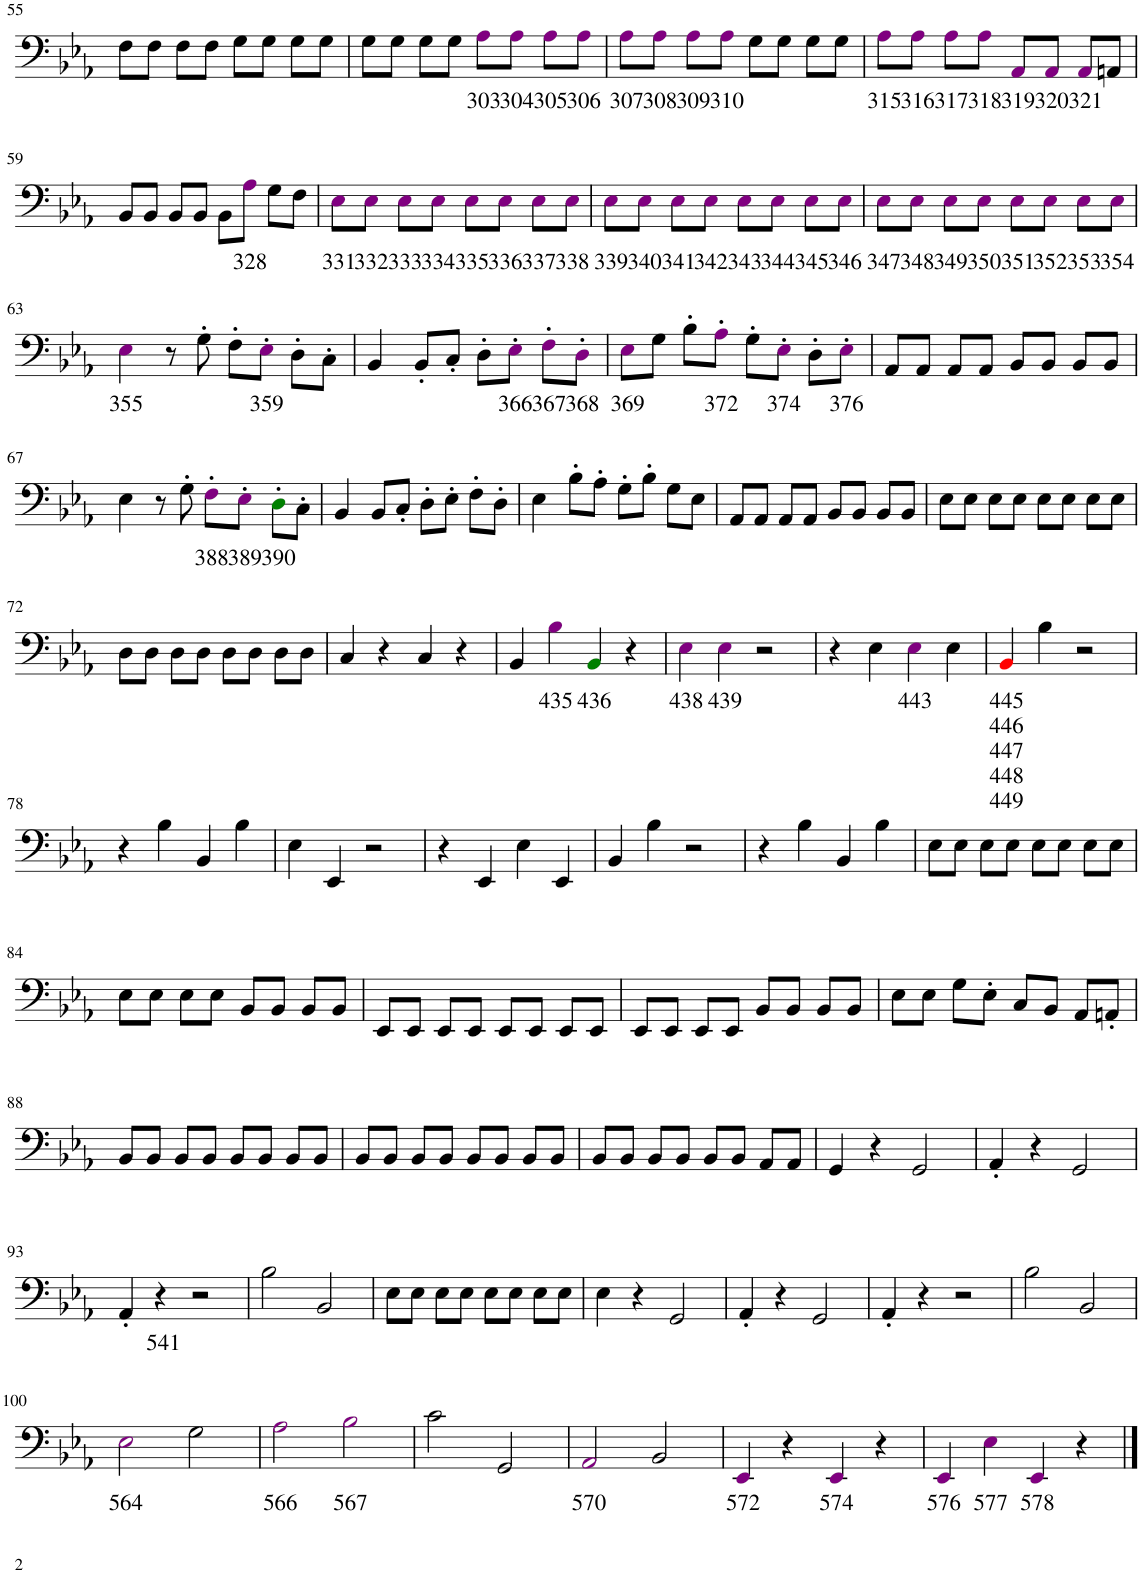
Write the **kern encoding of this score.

**kern	**text	**text	**text	**text	**text
*part1	*part1	*part1	*part1	*part1	*part1
*staff1	*staff1	*staff1	*staff1	*staff1	*staff1
*I"Violoncellos, Violoncello	*	*	*	*	*
*I'Vcs.	*	*	*	*	*
!!LO:PB:g=z
*clefF4	*	*	*	*	*
*k[b-e-a-]	*	*	*	*	*
*M4/4	*	*	*	*	*
=55	=55	=55	=55	=55	=55
8F\L	.	.	.	.	.
8F\J	.	.	.	.	.
8F\L	.	.	.	.	.
8F\J	.	.	.	.	.
8G\L	.	.	.	.	.
8G\J	.	.	.	.	.
8G\L	.	.	.	.	.
8G\J	.	.	.	.	.
=56	=56	=56	=56	=56	=56
8G\L	.	.	.	.	.
8G\J	.	.	.	.	.
8G\L	.	.	.	.	.
8G\J	.	.	.	.	.
!	!LO:LY:b	!	!	!	!
8A-i\L	303	.	.	.	.
!	!LO:LY:b	!	!	!	!
8A-i\J	304	.	.	.	.
!	!LO:LY:b	!	!	!	!
8A-i\L	305	.	.	.	.
!	!LO:LY:b	!	!	!	!
8A-i\J	306	.	.	.	.
=57	=57	=57	=57	=57	=57
!	!LO:LY:b	!	!	!	!
8A-i\L	307	.	.	.	.
!	!LO:LY:b	!	!	!	!
8A-i\J	308	.	.	.	.
!	!LO:LY:b	!	!	!	!
8A-i\L	309	.	.	.	.
!	!LO:LY:b	!	!	!	!
8A-i\J	310	.	.	.	.
8G\L	.	.	.	.	.
8G\J	.	.	.	.	.
8G\L	.	.	.	.	.
8G\J	.	.	.	.	.
=58	=58	=58	=58	=58	=58
!	!LO:LY:b	!	!	!	!
8A-i\L	315	.	.	.	.
!	!LO:LY:b	!	!	!	!
8A-i\J	316	.	.	.	.
!	!LO:LY:b	!	!	!	!
8A-i\L	317	.	.	.	.
!	!LO:LY:b	!	!	!	!
8A-i\J	318	.	.	.	.
!	!LO:LY:b	!	!	!	!
8AA-i/L	319	.	.	.	.
!	!LO:LY:b	!	!	!	!
8AA-i/J	320	.	.	.	.
!	!LO:LY:b	!	!	!	!
8AA-i/L	321	.	.	.	.
8AAn/J	.	.	.	.	.
!!LO:LB:g=z
=59	=59	=59	=59	=59	=59
8BB-/L	.	.	.	.	.
8BB-/J	.	.	.	.	.
8BB-/L	.	.	.	.	.
8BB-/J	.	.	.	.	.
8BB-\L	.	.	.	.	.
!	!LO:LY:b	!	!	!	!
8A-i\J	328	.	.	.	.
8G\L	.	.	.	.	.
8F\J	.	.	.	.	.
=60	=60	=60	=60	=60	=60
!	!LO:LY:b	!	!	!	!
8E-i\L	331	.	.	.	.
!	!LO:LY:b	!	!	!	!
8E-i\J	332	.	.	.	.
!	!LO:LY:b	!	!	!	!
8E-i\L	333	.	.	.	.
!	!LO:LY:b	!	!	!	!
8E-i\J	334	.	.	.	.
!	!LO:LY:b	!	!	!	!
8E-i\L	335	.	.	.	.
!	!LO:LY:b	!	!	!	!
8E-i\J	336	.	.	.	.
!	!LO:LY:b	!	!	!	!
8E-i\L	337	.	.	.	.
!	!LO:LY:b	!	!	!	!
8E-i\J	338	.	.	.	.
=61	=61	=61	=61	=61	=61
!	!LO:LY:b	!	!	!	!
8E-i\L	339	.	.	.	.
!	!LO:LY:b	!	!	!	!
8E-i\J	340	.	.	.	.
!	!LO:LY:b	!	!	!	!
8E-i\L	341	.	.	.	.
!	!LO:LY:b	!	!	!	!
8E-i\J	342	.	.	.	.
!	!LO:LY:b	!	!	!	!
8E-i\L	343	.	.	.	.
!	!LO:LY:b	!	!	!	!
8E-i\J	344	.	.	.	.
!	!LO:LY:b	!	!	!	!
8E-i\L	345	.	.	.	.
!	!LO:LY:b	!	!	!	!
8E-i\J	346	.	.	.	.
=62	=62	=62	=62	=62	=62
!	!LO:LY:b	!	!	!	!
8E-i\L	347	.	.	.	.
!	!LO:LY:b	!	!	!	!
8E-i\J	348	.	.	.	.
!	!LO:LY:b	!	!	!	!
8E-i\L	349	.	.	.	.
!	!LO:LY:b	!	!	!	!
8E-i\J	350	.	.	.	.
!	!LO:LY:b	!	!	!	!
8E-i\L	351	.	.	.	.
!	!LO:LY:b	!	!	!	!
8E-i\J	352	.	.	.	.
!	!LO:LY:b	!	!	!	!
8E-i\L	353	.	.	.	.
!	!LO:LY:b	!	!	!	!
8E-i\J	354	.	.	.	.
!!LO:LB:g=z
=63	=63	=63	=63	=63	=63
!	!LO:LY:b	!	!	!	!
4E-i\	355	.	.	.	.
8r	.	.	.	.	.
8G'\	.	.	.	.	.
8F'\L	.	.	.	.	.
!	!LO:LY:b	!	!	!	!
8E-'i\J	359	.	.	.	.
8D'\L	.	.	.	.	.
8C'\J	.	.	.	.	.
=64	=64	=64	=64	=64	=64
4BB-/	.	.	.	.	.
8BB-'/L	.	.	.	.	.
8C'/J	.	.	.	.	.
8D'\L	.	.	.	.	.
!	!LO:LY:b	!	!	!	!
8E-'i\J	366	.	.	.	.
!	!LO:LY:b	!	!	!	!
8F'i\L	367	.	.	.	.
!	!LO:LY:b	!	!	!	!
8D'i\J	368	.	.	.	.
=65	=65	=65	=65	=65	=65
!	!LO:LY:b	!	!	!	!
8E-i\L	369	.	.	.	.
8G\J	.	.	.	.	.
8B-'\L	.	.	.	.	.
!	!LO:LY:b	!	!	!	!
8A-'i\J	372	.	.	.	.
8G'\L	.	.	.	.	.
!	!LO:LY:b	!	!	!	!
8E-'i\J	374	.	.	.	.
8D'\L	.	.	.	.	.
!	!LO:LY:b	!	!	!	!
8E-'i\J	376	.	.	.	.
=66	=66	=66	=66	=66	=66
8AA-/L	.	.	.	.	.
8AA-/J	.	.	.	.	.
8AA-/L	.	.	.	.	.
8AA-/J	.	.	.	.	.
8BB-/L	.	.	.	.	.
8BB-/J	.	.	.	.	.
8BB-/L	.	.	.	.	.
8BB-/J	.	.	.	.	.
!!LO:LB:g=z
=67	=67	=67	=67	=67	=67
4E-\	.	.	.	.	.
8r	.	.	.	.	.
8G'\	.	.	.	.	.
!	!LO:LY:b	!	!	!	!
8F'i\L	388	.	.	.	.
!	!LO:LY:b	!	!	!	!
8E-'i\J	389	.	.	.	.
!	!LO:LY:b	!	!	!	!
8D'j\L	390	.	.	.	.
8C'\J	.	.	.	.	.
=68	=68	=68	=68	=68	=68
4BB-/	.	.	.	.	.
8BB-/L	.	.	.	.	.
8C'/J	.	.	.	.	.
8D'\L	.	.	.	.	.
8E-'\J	.	.	.	.	.
8F'\L	.	.	.	.	.
8D'\J	.	.	.	.	.
=69	=69	=69	=69	=69	=69
4E-\	.	.	.	.	.
8B-'\L	.	.	.	.	.
8A-'\J	.	.	.	.	.
8G'\L	.	.	.	.	.
8B-'\J	.	.	.	.	.
8G\L	.	.	.	.	.
8E-\J	.	.	.	.	.
=70	=70	=70	=70	=70	=70
8AA-/L	.	.	.	.	.
8AA-/J	.	.	.	.	.
8AA-/L	.	.	.	.	.
8AA-/J	.	.	.	.	.
8BB-/L	.	.	.	.	.
8BB-/J	.	.	.	.	.
8BB-/L	.	.	.	.	.
8BB-/J	.	.	.	.	.
=71	=71	=71	=71	=71	=71
8E-\L	.	.	.	.	.
8E-\J	.	.	.	.	.
8E-\L	.	.	.	.	.
8E-\J	.	.	.	.	.
8E-\L	.	.	.	.	.
8E-\J	.	.	.	.	.
8E-\L	.	.	.	.	.
8E-\J	.	.	.	.	.
!!LO:LB:g=z
=72	=72	=72	=72	=72	=72
8D\L	.	.	.	.	.
8D\J	.	.	.	.	.
8D\L	.	.	.	.	.
8D\J	.	.	.	.	.
8D\L	.	.	.	.	.
8D\J	.	.	.	.	.
8D\L	.	.	.	.	.
8D\J	.	.	.	.	.
=73	=73	=73	=73	=73	=73
4C/	.	.	.	.	.
4r	.	.	.	.	.
4C/	.	.	.	.	.
4r	.	.	.	.	.
=74	=74	=74	=74	=74	=74
4BB-/	.	.	.	.	.
!	!LO:LY:b	!	!	!	!
4B-i\	435	.	.	.	.
!	!LO:LY:b	!	!	!	!
4BB-j/	436	.	.	.	.
4r	.	.	.	.	.
=75	=75	=75	=75	=75	=75
!	!LO:LY:b	!	!	!	!
4E-i\	438	.	.	.	.
!	!LO:LY:b	!	!	!	!
4E-i\	439	.	.	.	.
2r	.	.	.	.	.
=76	=76	=76	=76	=76	=76
4r	.	.	.	.	.
4E-\	.	.	.	.	.
!	!LO:LY:b	!	!	!	!
4E-i\	443	.	.	.	.
4E-\	.	.	.	.	.
=77	=77	=77	=77	=77	=77
!	!LO:LY:b	!LO:LY:b	!LO:LY:b	!LO:LY:b	!LO:LY:b
4BB-Z/	445	446	447	448	449
4B-\	.	.	.	.	.
2r	.	.	.	.	.
!!LO:LB:g=z
=78	=78	=78	=78	=78	=78
4r	.	.	.	.	.
4B-\	.	.	.	.	.
4BB-/	.	.	.	.	.
4B-\	.	.	.	.	.
=79	=79	=79	=79	=79	=79
4E-\	.	.	.	.	.
4EE-/	.	.	.	.	.
2r	.	.	.	.	.
=80	=80	=80	=80	=80	=80
4r	.	.	.	.	.
4EE-/	.	.	.	.	.
4E-\	.	.	.	.	.
4EE-/	.	.	.	.	.
=81	=81	=81	=81	=81	=81
4BB-/	.	.	.	.	.
4B-\	.	.	.	.	.
2r	.	.	.	.	.
=82	=82	=82	=82	=82	=82
4r	.	.	.	.	.
4B-\	.	.	.	.	.
4BB-/	.	.	.	.	.
4B-\	.	.	.	.	.
=83	=83	=83	=83	=83	=83
8E-\L	.	.	.	.	.
8E-\J	.	.	.	.	.
8E-\L	.	.	.	.	.
8E-\J	.	.	.	.	.
8E-\L	.	.	.	.	.
8E-\J	.	.	.	.	.
8E-\L	.	.	.	.	.
8E-\J	.	.	.	.	.
!!LO:LB:g=z
=84	=84	=84	=84	=84	=84
8E-\L	.	.	.	.	.
8E-\J	.	.	.	.	.
8E-\L	.	.	.	.	.
8E-\J	.	.	.	.	.
8BB-/L	.	.	.	.	.
8BB-/J	.	.	.	.	.
8BB-/L	.	.	.	.	.
8BB-/J	.	.	.	.	.
=85	=85	=85	=85	=85	=85
8EE-/L	.	.	.	.	.
8EE-/J	.	.	.	.	.
8EE-/L	.	.	.	.	.
8EE-/J	.	.	.	.	.
8EE-/L	.	.	.	.	.
8EE-/J	.	.	.	.	.
8EE-/L	.	.	.	.	.
8EE-/J	.	.	.	.	.
=86	=86	=86	=86	=86	=86
8EE-/L	.	.	.	.	.
8EE-/J	.	.	.	.	.
8EE-/L	.	.	.	.	.
8EE-/J	.	.	.	.	.
8BB-/L	.	.	.	.	.
8BB-/J	.	.	.	.	.
8BB-/L	.	.	.	.	.
8BB-/J	.	.	.	.	.
=87	=87	=87	=87	=87	=87
8E-\L	.	.	.	.	.
8E-\J	.	.	.	.	.
8G\L	.	.	.	.	.
8E-'\J	.	.	.	.	.
8C/L	.	.	.	.	.
8BB-/J	.	.	.	.	.
8AA-/L	.	.	.	.	.
8AAn'/J	.	.	.	.	.
!!LO:LB:g=z
=88	=88	=88	=88	=88	=88
8BB-/L	.	.	.	.	.
8BB-/J	.	.	.	.	.
8BB-/L	.	.	.	.	.
8BB-/J	.	.	.	.	.
8BB-/L	.	.	.	.	.
8BB-/J	.	.	.	.	.
8BB-/L	.	.	.	.	.
8BB-/J	.	.	.	.	.
=89	=89	=89	=89	=89	=89
8BB-/L	.	.	.	.	.
8BB-/J	.	.	.	.	.
8BB-/L	.	.	.	.	.
8BB-/J	.	.	.	.	.
8BB-/L	.	.	.	.	.
8BB-/J	.	.	.	.	.
8BB-/L	.	.	.	.	.
8BB-/J	.	.	.	.	.
=90	=90	=90	=90	=90	=90
8BB-/L	.	.	.	.	.
8BB-/J	.	.	.	.	.
8BB-/L	.	.	.	.	.
8BB-/J	.	.	.	.	.
8BB-/L	.	.	.	.	.
8BB-/J	.	.	.	.	.
8AA-/L	.	.	.	.	.
8AA-/J	.	.	.	.	.
=91	=91	=91	=91	=91	=91
4GG/	.	.	.	.	.
4r	.	.	.	.	.
2GG/	.	.	.	.	.
=92	=92	=92	=92	=92	=92
4AA-'/	.	.	.	.	.
4r	.	.	.	.	.
2GG/	.	.	.	.	.
!!LO:LB:g=z
=93	=93	=93	=93	=93	=93
4AA-'/	.	.	.	.	.
!	!LO:LY:b	!	!	!	!
4r	541	.	.	.	.
2r	.	.	.	.	.
=94	=94	=94	=94	=94	=94
2B-\	.	.	.	.	.
2BB-/	.	.	.	.	.
=95	=95	=95	=95	=95	=95
8E-\L	.	.	.	.	.
8E-\J	.	.	.	.	.
8E-\L	.	.	.	.	.
8E-\J	.	.	.	.	.
8E-\L	.	.	.	.	.
8E-\J	.	.	.	.	.
8E-\L	.	.	.	.	.
8E-\J	.	.	.	.	.
=96	=96	=96	=96	=96	=96
4E-\	.	.	.	.	.
4r	.	.	.	.	.
2GG/	.	.	.	.	.
=97	=97	=97	=97	=97	=97
4AA-'/	.	.	.	.	.
4r	.	.	.	.	.
2GG/	.	.	.	.	.
=98	=98	=98	=98	=98	=98
4AA-'/	.	.	.	.	.
4r	.	.	.	.	.
2r	.	.	.	.	.
=99	=99	=99	=99	=99	=99
2B-\	.	.	.	.	.
2BB-/	.	.	.	.	.
!!LO:LB:g=z
=100	=100	=100	=100	=100	=100
!	!LO:LY:b	!	!	!	!
2E-i\	564	.	.	.	.
2G\	.	.	.	.	.
=101	=101	=101	=101	=101	=101
!	!LO:LY:b	!	!	!	!
2A-i\	566	.	.	.	.
!	!LO:LY:b	!	!	!	!
2B-i\	567	.	.	.	.
=102	=102	=102	=102	=102	=102
2c\	.	.	.	.	.
2GG/	.	.	.	.	.
=103	=103	=103	=103	=103	=103
!	!LO:LY:b	!	!	!	!
2AA-i/	570	.	.	.	.
2BB-/	.	.	.	.	.
=104	=104	=104	=104	=104	=104
!	!LO:LY:b	!	!	!	!
4EE-i/	572	.	.	.	.
4r	.	.	.	.	.
!	!LO:LY:b	!	!	!	!
4EE-i/	574	.	.	.	.
4r	.	.	.	.	.
=105	=105	=105	=105	=105	=105
!	!LO:LY:b	!	!	!	!
4EE-i/	576	.	.	.	.
!	!LO:LY:b	!	!	!	!
4E-i\	577	.	.	.	.
!	!LO:LY:b	!	!	!	!
4EE-i/	578	.	.	.	.
4r	.	.	.	.	.
==	==	==	==	==	==
*-	*-	*-	*-	*-	*-
